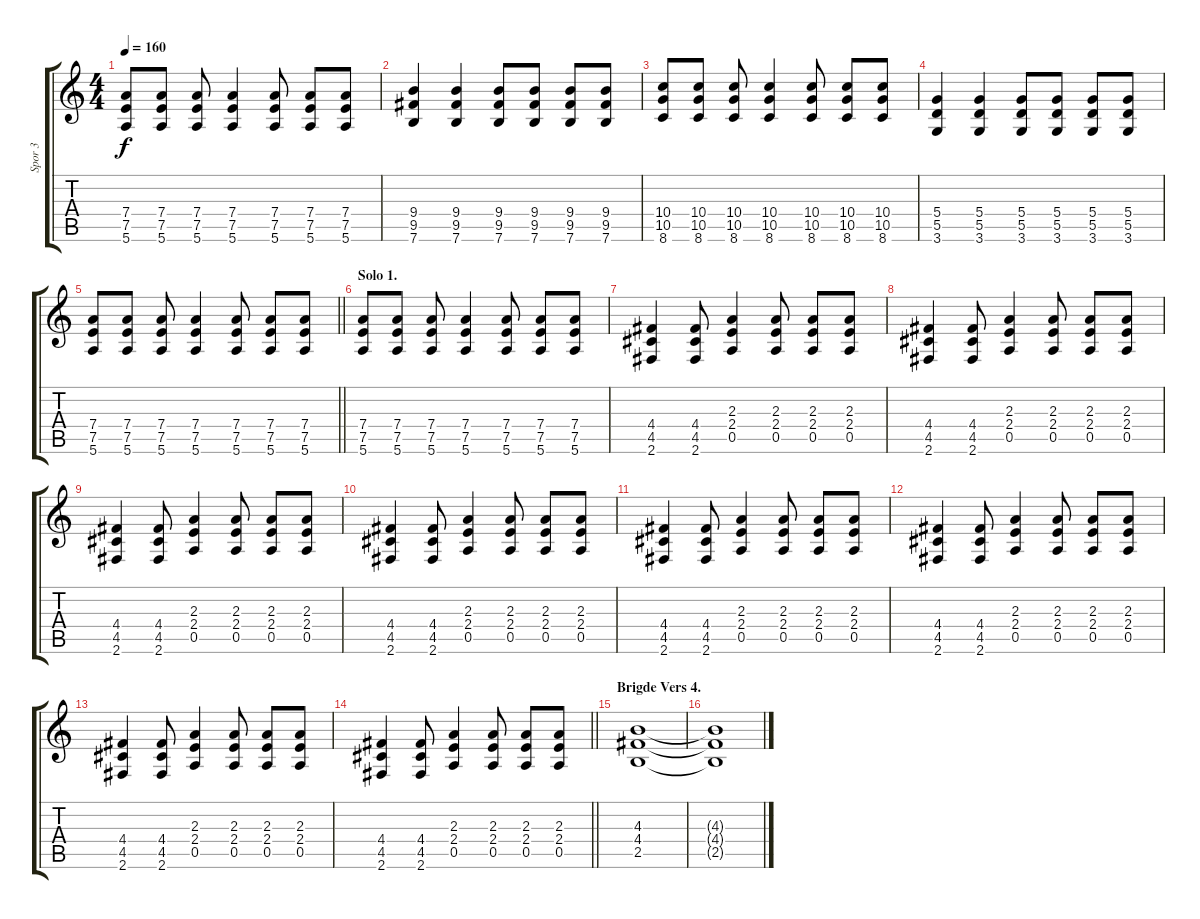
\track ("Spor 3" "Spor 3") {instrument distortionguitar}
\staff {score tabs}
\tuning (E4 B3 G3 D3 A2 E2) {hide}
\ts (4 4)
\tempo 160
\clef g2
\ks c
(7.4 7.5 5.6).8{dy f} (7.4 7.5 5.6).8 (7.4 7.5 5.6).8 (7.4 7.5 5.6).4 (7.4 7.5 5.6).8 (7.4 7.5 5.6).8 (7.4 7.5 5.6).8 |
(9.4 9.5 7.6).4 (9.4 9.5 7.6).4 (9.4 9.5 7.6).8 (9.4 9.5 7.6).8 (9.4 9.5 7.6).8 (9.4 9.5 7.6).8 |
(10.4 10.5 8.6).8 (10.4 10.5 8.6).8 (10.4 10.5 8.6).8 (10.4 10.5 8.6).4 (10.4 10.5 8.6).8 (10.4 10.5 8.6).8 (10.4 10.5 8.6).8 |
(5.4 5.5 3.6).4 (5.4 5.5 3.6).4 (5.4 5.5 3.6).8 (5.4 5.5 3.6).8 (5.4 5.5 3.6).8 (5.4 5.5 3.6).8 |
\barLineRight lightlight
(7.4 7.5 5.6).8 (7.4 7.5 5.6).8 (7.4 7.5 5.6).8 (7.4 7.5 5.6).4 (7.4 7.5 5.6).8 (7.4 7.5 5.6).8 (7.4 7.5 5.6).8 |
\section ("" "Solo 1.")
(7.4 7.5 5.6).8 (7.4 7.5 5.6).8 (7.4 7.5 5.6).8 (7.4 7.5 5.6).4 (7.4 7.5 5.6).8 (7.4 7.5 5.6).8 (7.4 7.5 5.6).8 |
(4.4 4.5 2.6).4 (4.4 4.5 2.6).8 (2.3 2.4 0.5).4 (2.3 2.4 0.5).8 (2.3 2.4 0.5).8 (2.3 2.4 0.5).8 |
(4.4 4.5 2.6).4 (4.4 4.5 2.6).8 (2.3 2.4 0.5).4 (2.3 2.4 0.5).8 (2.3 2.4 0.5).8 (2.3 2.4 0.5).8 |
(4.4 4.5 2.6).4 (4.4 4.5 2.6).8 (2.3 2.4 0.5).4 (2.3 2.4 0.5).8 (2.3 2.4 0.5).8 (2.3 2.4 0.5).8 |
(4.4 4.5 2.6).4 (4.4 4.5 2.6).8 (2.3 2.4 0.5).4 (2.3 2.4 0.5).8 (2.3 2.4 0.5).8 (2.3 2.4 0.5).8 |
(4.4 4.5 2.6).4 (4.4 4.5 2.6).8 (2.3 2.4 0.5).4 (2.3 2.4 0.5).8 (2.3 2.4 0.5).8 (2.3 2.4 0.5).8 |
(4.4 4.5 2.6).4 (4.4 4.5 2.6).8 (2.3 2.4 0.5).4 (2.3 2.4 0.5).8 (2.3 2.4 0.5).8 (2.3 2.4 0.5).8 |
(4.4 4.5 2.6).4 (4.4 4.5 2.6).8 (2.3 2.4 0.5).4 (2.3 2.4 0.5).8 (2.3 2.4 0.5).8 (2.3 2.4 0.5).8 |
\barLineRight lightlight
(4.4 4.5 2.6).4 (4.4 4.5 2.6).8 (2.3 2.4 0.5).4 (2.3 2.4 0.5).8 (2.3 2.4 0.5).8 (2.3 2.4 0.5).8 |
\section ("" "Brigde Vers 4.")
(4.3 4.4 2.5).1 |
(4.3{t} 4.4{t} 2.5{t}).1
